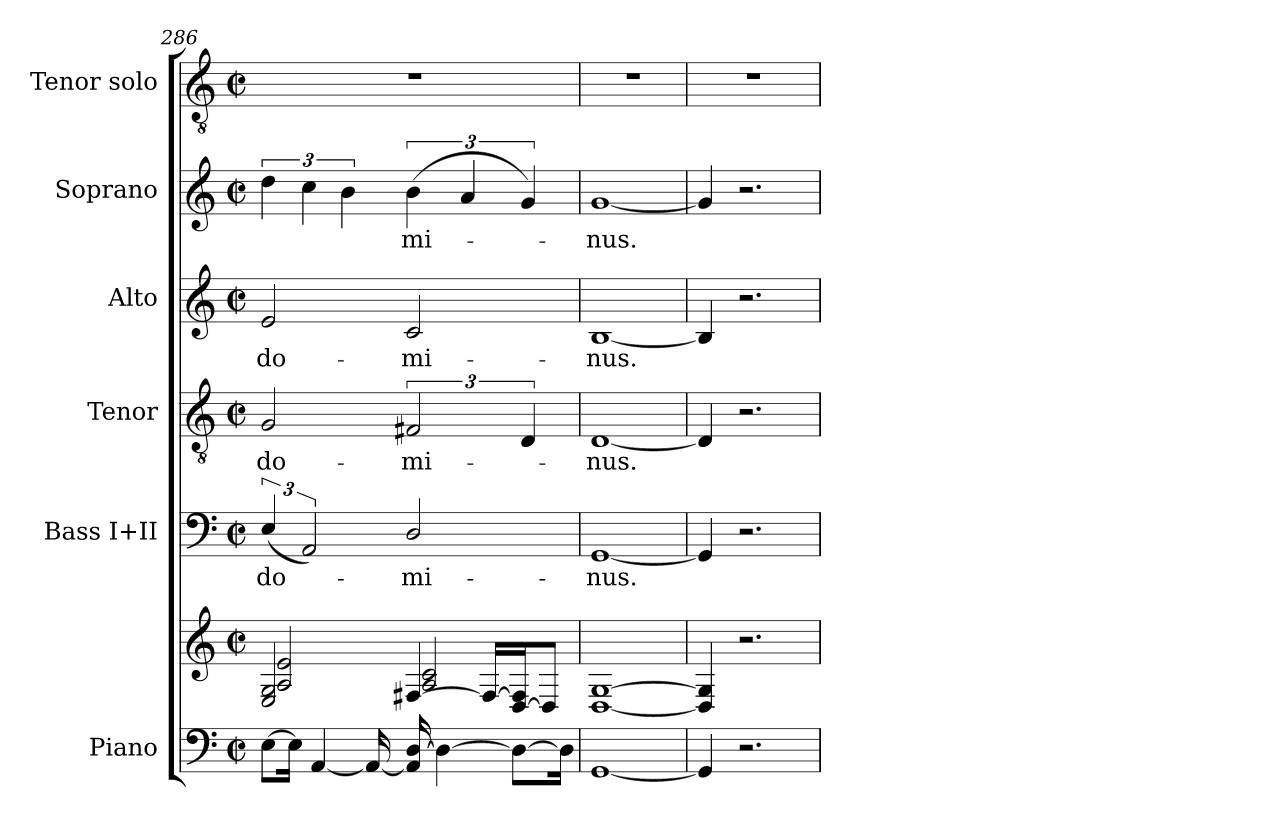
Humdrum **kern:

**kern	**kern	**kern	**text	**kern	**text	**kern	**text	**kern	**text	**kern
*part6	*part6	*part5	*part5	*part4	*part4	*part3	*part3	*part2	*part2	*part1
*staff7	*staff6	*staff5	*staff5	*staff4	*staff4	*staff3	*staff3	*staff2	*staff2	*staff1
*I"Piano	*	*I"Bass I+II	*	*I"Tenor	*	*I"Alto	*	*I"Soprano	*	*I"Tenor solo
*I'Pno.	*	*I'B.I+II	*	*I'T.	*	*I'A.	*	*I'S.	*	*I'T.s
*clefF4	*clefG2	*clefF4	*	*clefGv2	*	*clefG2	*	*clefG2	*	*clefGv2
*k[]	*k[]	*k[]	*	*k[]	*	*k[]	*	*k[]	*	*k[]
*M2/2	*M2/2	*M2/2	*	*M2/2	*	*M2/2	*	*M2/2	*	*M2/2
*met(c|)	*met(c|)	*met(c|)	*	*met(c|)	*	*met(c|)	*	*met(c|)	*	*met(c|)
=286	=286	=286	=286	=286	=286	=286	=286	=286	=286	=286
*	*^	*	*	*	*	*	*	*	*	*
[8E\L	2E/ 2G/	2A/ 2e/	(6E/	do-	2G/	do-	2e/	do-	6dd\	.	1r
16E\Jk]	.	.	.	.	.	.	.	.	.	.	.
.	.	.	3AA/)	.	.	.	.	.	6cc\	.	.
[4AA/	.	.	.	.	.	.	.	.	.	.	.
.	.	.	.	.	.	.	.	.	6b\	.	.
16AA/_	.	.	.	.	.	.	.	.	.	.	.
16AA/] [16D/	[4F#X/	2A/ 2c/	2D/	-mi-	3F#X/	-mi-	2c/	-mi-	(6b\	-mi-	.
4D\_	.	.	.	.	.	.	.	.	.	.	.
.	.	.	.	.	.	.	.	.	6a/	.	.
.	16F#/LL_	.	.	.	.	.	.	.	.	.	.
8D\L_	[16D/ 16F#/]J	.	.	.	.	.	.	.	.	.	.
.	.	.	.	.	6D/	.	.	.	6g/)	.	.
.	8D/J]	.	.	.	.	.	.	.	.	.	.
16D\Jk]	.	.	.	.	.	.	.	.	.	.	.
*	*v	*v	*	*	*	*	*	*	*	*	*
=287	=287	=287	=287	=287	=287	=287	=287	=287	=287	=287
[1GG	[1D [1G	[1GG	-nus.	[1D	-nus.	[1B	-nus.	[1g	-nus.	1r
=288	=288	=288	=288	=288	=288	=288	=288	=288	=288	=288
4GG/]	4D/] 4G/]	4GG/]	.	4D/]	.	4B/]	.	4g/]	.	1r
2.r	2.r	2.r	.	2.r	.	2.r	.	2.r	.	.
=	=	=	=	=	=	=	=	=	=	=
*-	*-	*-	*-	*-	*-	*-	*-	*-	*-	*-
